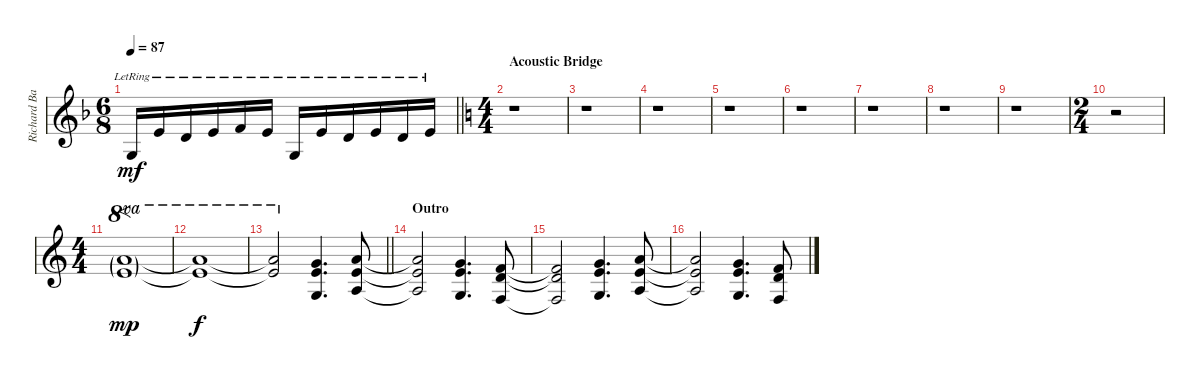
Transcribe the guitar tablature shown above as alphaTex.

\track ("Richard Barbieri Strings/Keys" "Richard Ba") {instrument stringensemble2}
\staff {score}
\tuning (E4 B3 G3 D3 A2 E2 B1) {hide}
\ts (6 8)
\tempo 87
\clef g2
\barLineRight lightlight
\ks f
5.4{lr}.16{dy mf} 5.2{lr}.16 7.3{lr}.16 5.2{lr}.16 10.3{lr}.16 5.2{lr}.16 5.4{lr}.16 5.2{lr}.16 7.3{lr}.16 5.2{lr}.16 7.3{lr}.16 5.2{lr}.16 |
\ts (4 4)
\section ("" "Acoustic Bridge")
\ks aminor
r.1 |
r.1 |
r.1 |
r.1 |
r.1 |
r.1 |
r.1 |
r.1 |
\ts (2 4)
r.2 |
\ts (4 4)
(17.1{g} 17.2{g}).1{f ot 8va dy mp instrument choiraahs} |
(17.1{t} 17.2{t}).1{ot 8va dy f} |
\barLineRight lightlight
(17.1{t} 17.2{t}).2{ot 8va} (8.2 9.3 5.4).4{d instrument stringensemble1} (10.2 9.3 7.4).8 |
\section ("" "Outro")
(10.2{t} 9.3{t} 7.4{t}).2 (8.2 9.3 5.4).4{d} (6.2 7.3 3.4).8 |
(6.2{t} 7.3{t} 3.4{t}).2 (8.2 9.3 5.4).4{d} (10.2 9.3 7.4).8 |
(10.2{t} 9.3{t} 7.4{t}).2 (8.2 9.3 5.4).4{d} (6.2 7.3 3.4).8
